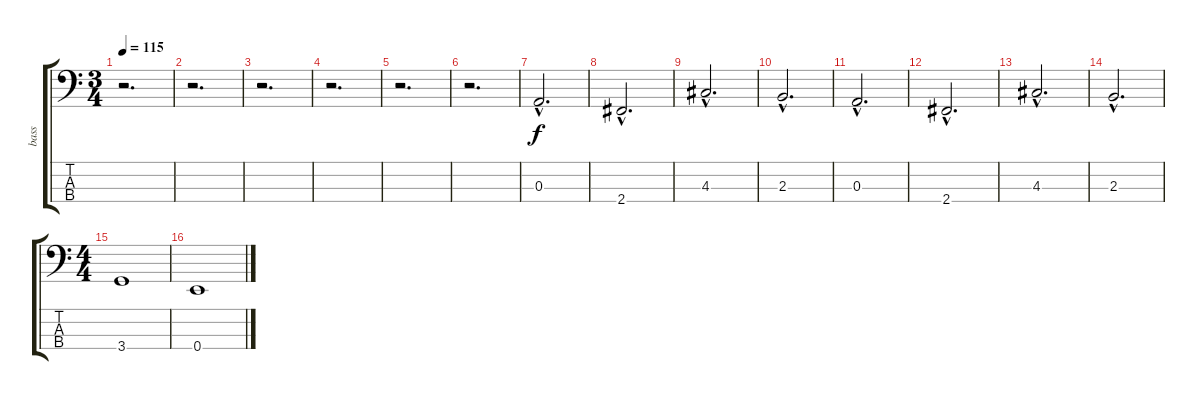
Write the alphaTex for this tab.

\track ("bass" "bass") {instrument electricbassfinger}
\staff {score tabs}
\tuning (G2 D2 A1 E1) {hide}
\ts (3 4)
\tempo 115
\clef f4
\ks c
r.2{d dy f} |
r.2{d} |
r.2{d} |
r.2{d} |
r.2{d} |
r.2{d} |
0.3{hac}.2{d} |
2.4{hac}.2{d} |
4.3{hac}.2{d} |
2.3{hac}.2{d} |
0.3{hac}.2{d} |
2.4{hac}.2{d} |
4.3{hac}.2{d} |
2.3{hac}.2{d} |
\ts (4 4)
3.4.1 |
0.4.1
